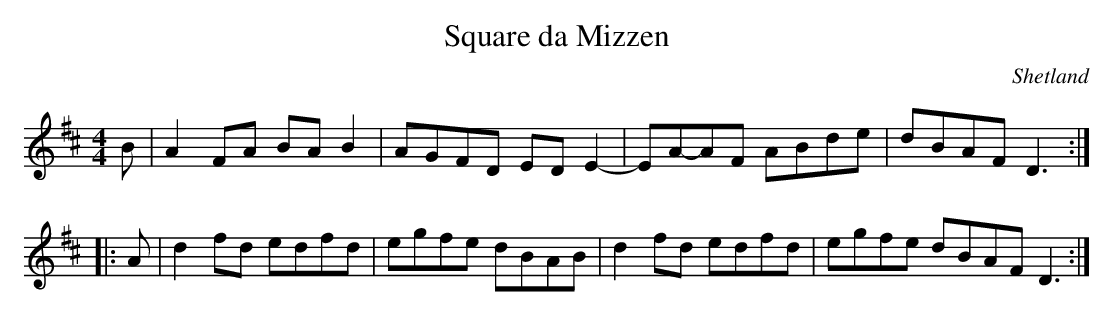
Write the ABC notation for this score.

X:1
T:Square da Mizzen
M:4/4
O:Shetland
K:D major
B | A2FA BAB2 | AGFD EDE2- |EA-AF ABde | dBAF D3 ::
A | d2fd edfd | egfe dBAB  | d2fd edfd | egfe dBAF D3 :|
